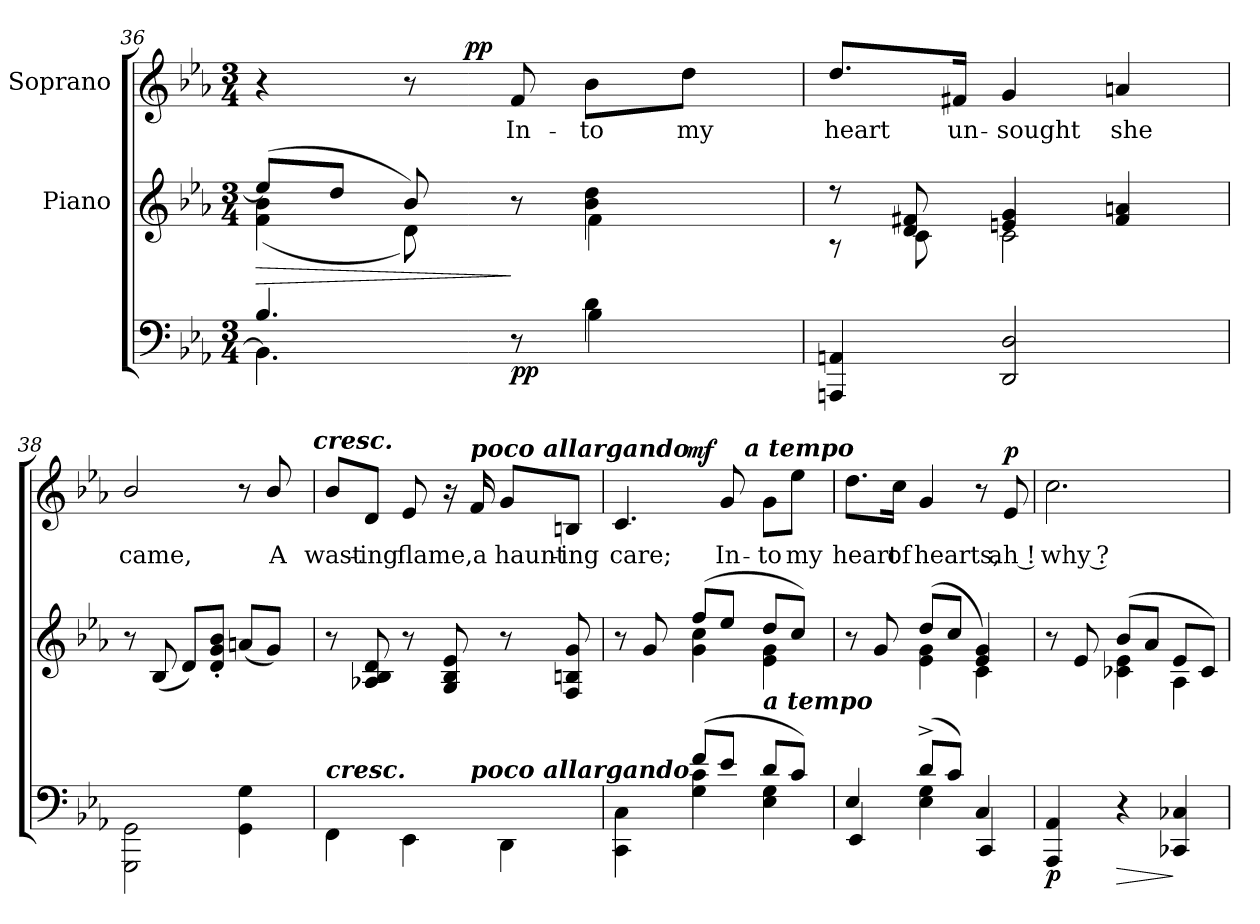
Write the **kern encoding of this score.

**kern	**dynam	**kern	**dynam	**kern	**text	**dynam
*part3	*part3	*part2	*part2	*part1	*part1	*part1
*staff3	*staff3	*staff2	*staff2	*staff1	*staff1	*staff1
*	*	*I"Piano	*	*I"Soprano	*	*
*clefF4	*	*clefG2	*	*clefG2	*	*
*k[b-e-a-]	*	*k[b-e-a-]	*	*k[b-e-a-]	*	*
*E-:	*	*E-:	*	*E-:	*	*
*M3/4	*	*M3/4	*	*M3/4	*	*
=36	=36	=36	=36	=36	=36	=36
*^	*	*^	*	*	*	*
!	!	!	!	!	!LO:HP:b	!	!	!
*	*	*	*	*	*	*^	*	*
4.B-i/	4.BB-i\]	.	(8ee-i/L]	(4fi\ 4b-i	>	4r	4ryy	.	.
.	.	.	8ddi/J	.	.	.	.	.	.
.	.	.	8b-i/)	8di\)	.	8r	16ryy	.	.
.	.	.	.	.	.	.	256.ryy	.	.
.	.	.	.	.	.	.	4ryy	.	pp
!	!	!	!	!	!	!	!	!LO:LY:b:color=#000000	!
8r	8ryy	pp	8r	8ryy	]	8fi/	.	In-	.
!	!	!	!	!	!	!	!	!LO:LY:b:color=#000000	!
4di\	4B-i\	.	4b-i\ 4ddi	4fi\	.	8b-i\L	.	-to	.
.	.	.	.	.	.	.	8ryy	.	.
!	!	!	!	!	!	!	!	!LO:LY:b:color=#000000	!
.	.	.	.	.	.	8ddi\J	.	my	.
.	.	.	.	.	.	.	32ryy	.	.
.	.	.	.	.	.	.	64ryy	.	.
.	.	.	.	.	.	.	128ryy	.	.
.	.	.	.	.	.	.	512ryy	.	.
*	*	*	*	*	*	*v	*v	*	*
!!LO:LB:g=z
=37	=37	=37	=37	=37	=37	=37	=37	=37
*	*	*	*	*	*	*^	*	*
!	!	!	!	!	!	!	!	!LO:LY:b:color=#000000	!
*	*	*	*	*	*	*v	*v	*	*
4ryy	4AAAni/ 4AAni	.	8r	8r	.	8.ddi/L	heart	.
.	.	.	8di/ 8f#Xi	8ci\	.	.	.	.
!	!	!	!	!	!	!	!LO:LY:b:color=#000000	!
.	.	.	.	.	.	16f#Xi/Jk	un-	.
!	!	!	!	!	!	!	!LO:LY:b:color=#000000	!
2ryy	2DDi/ 2Di	.	4eni/ 4gi	2ci\	.	4gi/	-sought	.
!	!	!	!	!	!	!	!LO:LY:b:color=#000000	!
.	.	.	4f#i/ 4ani	.	.	4ani/	she	.
*	*	*	*v	*v	*	*	*	*
=38	=38	=38	=38	=38	=38	=38	=38
!	!	!	!	!	!	!LO:LY:b:color=#000000	!
*	*	*	*	*	*^	*	*
2ryy	2GGGi\ 2GGi	.	8r	.	2b-i/	2ryy	came,	.
.	.	.	(8B-i/	.	.	.	.	.
.	.	.	8di/L)	.	.	.	.	.
.	.	.	8di/' 8gi' 8b-i'J	.	.	.	.	.
4ryy	4GGi\ 4Gi	.	(8ani/L	.	8r	8ryy	.	.
!	!	!	!	!	!	!	!LO:LY:b:color=#000000	!
.	.	.	8gi/J)	.	8b-i/	16ryy	A	.
.	.	.	.	.	.	32ryy	.	.
.	.	.	.	.	.	64ryy	.	.
.	.	.	.	.	.	128...ryy	.	.
!	!	!	!	!	!	!LO:TX:a:Bi:t=cresc.	!	!
.	.	.	.	.	.	1024ryy	.	.
*	*	*	*	*	*v	*v	*	*
=39	=39	=39	=39	=39	=39	=39	=39
*	*	*	*	*	*^	*	*
!LO:TX:a:Bi:t=cresc.	!	!	!	!	!	!	!	!
!	!	!	!	!	!	!	!LO:LY:b:color=#000000	!
*	*^	*	*	*	*v	*v	*	*
(4ryy	4FFi\	4..ryy	.	8r	.	8b-i/L	wast-	.
!	!	!	!	!	!	!	!LO:LY:b:color=#000000	!
.	.	.	.	8A-Xi/ 8B-i 8di	.	8di/J	-ing	.
!	!	!	!	!	!	!	!LO:LY:b:color=#000000	!
4ryy)	4EE-i\	.	.	8r	.	8e-i/	flame,	.
.	.	.	.	8Gi/ 8B-i 8e-i	.	16r	.	.
!	!	!	!	!	!	!LO:TX:a:Bi:t=poco allargando	!	!
!	!	!LO:TX:a:Bi:t=poco allargando	!	!	!	!	!	!
!	!	!	!	!	!	!	!LO:LY:b:color=#000000	!
.	.	4ryy	.	.	.	16fi/	a	.
!	!	!	!	!	!	!	!LO:LY:b:color=#000000	!
(4ryy	4DDi\	.	.	8r	.	8gi/L	haunt-	.
!	!	!	!	!	!	!	!LO:LY:b:color=#000000	!
.	.	.	.	8Fi/ 8Bni 8gi	.	8Bni/J	-ing	.
.	.	16ryy	.	.	.	.	.	.
*	*v	*v	*	*	*	*	*	*
=40	=40	=40	=40	=40	=40	=40	=40
*	*	*	*^	*	*	*	*
*	*^	*	*	*	*	*	*	*
!	!	!	!	!	!	!	!	!LO:LY:b:color=#000000	!
*	*	*	*	*	*	*	*^	*	*
*	*v	*v	*	*	*	*	*	*^	*	*
4ryy)	4CCi\ 4Ci	.	4ryy	8r	.	4.ci/	8ryy	4ryy	care;	.
.	.	.	.	8gi/	.	.	16ryy	.	.	.
.	.	.	.	.	.	.	32ryy	.	.	.
.	.	.	.	.	.	.	64ryy	.	.	.
.	.	.	.	.	.	.	256..ryy	.	.	.
.	.	.	.	.	.	.	2ryy	.	.	mf
(8fi/L	4Gi\ 4ci	.	(8ffi/L	4gi\ 4cci	.	.	.	8ryy	.	.
!	!	!	!	!	!	!	!	!	!LO:LY:b:color=#000000	!
8e-i/J	.	.	8ee-i/J	.	.	8gi/	.	32ryy	In-	.
.	.	.	.	.	.	.	.	64...ryy	.	.
!	!	!	!	!	!	!	!	!LO:TX:a:Bi:t=a tempo	!	!
.	.	.	.	.	.	.	.	4ryy	.	.
!LO:TX:a:Bi:t=a tempo	!	!	!	!	!	!	!	!	!	!
!	!	!	!	!	!	!	!	!	!LO:LY:b:color=#000000	!
8di/L	4E-i\ 4Gi	.	8ddi/L	4e-i\ 4gi	.	8gi\L	.	.	-to	.
!	!	!	!	!	!	!	!	!	!LO:LY:b:color=#000000	!
8ci/J)	.	.	8cci/J)	.	.	8ee-i\J	.	.	my	.
.	.	.	.	.	.	.	.	16ryy	.	.
.	.	.	.	.	.	.	128ryy	.	.	.
.	.	.	.	.	.	.	.	512ryy	.	.
.	.	.	.	.	.	.	1024ryy	.	.	.
*	*	*	*	*	*	*v	*v	*v	*	*
!!LO:LB:g=z
=41	=41	=41	=41	=41	=41	=41	=41	=41
*	*	*	*	*	*	*^	*	*
*	*	*	*	*	*	*	*^	*	*
!	!	!	!	!	!	!	!	!	!LO:LY:b:color=#000000	!
*	*	*	*	*	*	*v	*v	*v	*	*
4E-i/	4EE-i/	.	8r	4ryy	.	8.ddi\L	heart	.
.	.	.	8gi/	.	.	.	.	.
!	!	!	!	!	!	!	!LO:LY:b:color=#000000	!
.	.	.	.	.	.	16cci\Jk	of	.
!	!	!	!	!	!	!	!LO:LY:b:color=#000000	!
(8d^i/L	4E-i\ 4Gi	.	(8ddi/L	4e-i\ 4gi	.	4gi/	hearts,	.
8ci/J)	.	.	8cci/J	.	.	.	.	.
4Ci/	4CCi/	.	4e-i/ 4gi)	4ci\	.	8r	.	.
!	!	!	!	!	!	!	!LO:LY:b:color=#000000	!
.	.	.	.	.	.	8e-i/	ah !	p
*v	*v	*	*	*	*	*	*	*
=42	=42	=42	=42	=42	=42	=42	=42
!	!	!	!	!	!	!LO:LY:b:color=#000000	!
4AAA-i/ 4AA-i	p	8r	4ryy	.	2.cci\	why ?	.
.	.	8e-i/	.	.	.	.	.
!	!LO:HP:b	!	!	!	!	!	!
4r	>	(8b-i/L	4c-Xi\ 4e-i	.	.	.	.
.	.	8a-i/J	.	.	.	.	.
4CC-Xi/ 4C-Xi	]	8e-i/L	4A-i\	.	.	.	.
.	.	8c-i/J)	.	.	.	.	.
*	*	*v	*v	*	*	*	*
=	=	=	=	=	=	=
*-	*-	*-	*-	*-	*-	*-
